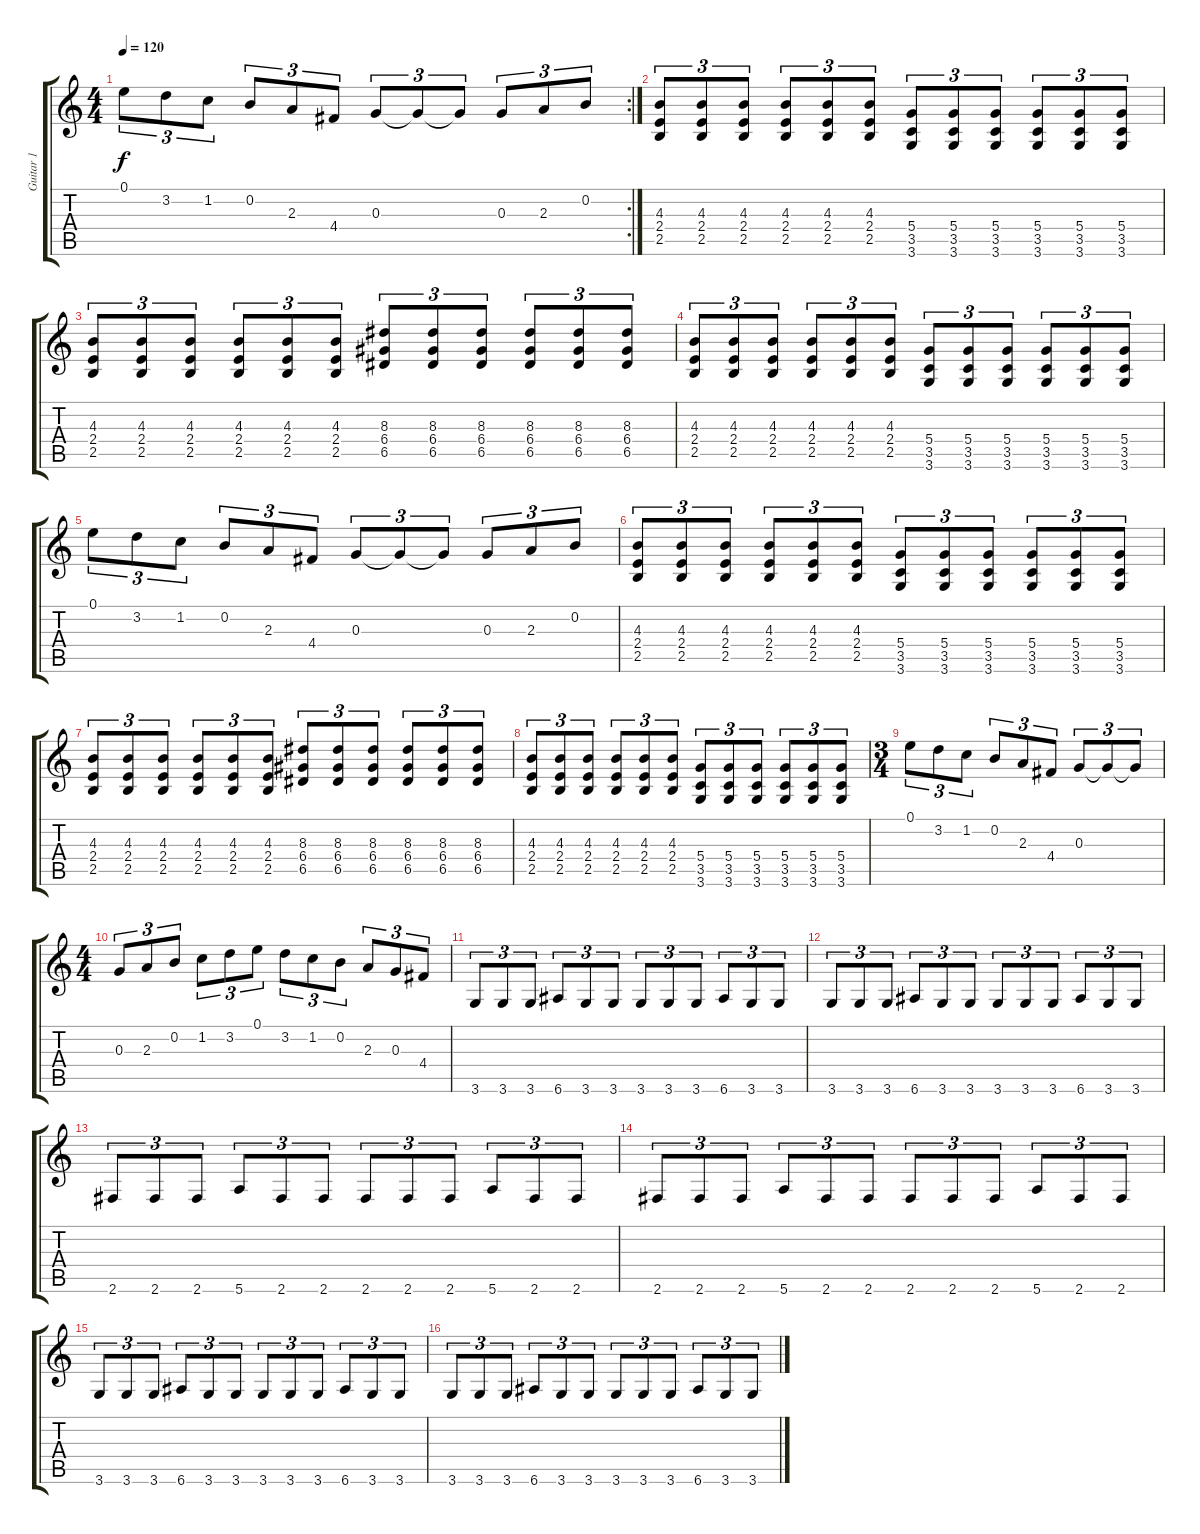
\track ("Guitar 1" "Guitar 1") {instrument distortionguitar}
\staff {score tabs}
\tuning (E4 B3 G3 D3 A2 E2) {hide}
\rc 2
\ts (4 4)
\tempo 120
\clef g2
\ks c
0.1.8{tu (3 2) dy f} 3.2.8{tu (3 2)} 1.2.8{tu (3 2)} 0.2.8{tu (3 2)} 2.3.8{tu (3 2)} 4.4.8{tu (3 2)} 0.3.8{tu (3 2)} 0.3{t}.8{tu (3 2)} 0.3{t}.8{tu (3 2)} 0.3.8{tu (3 2)} 2.3.8{tu (3 2)} 0.2.8{tu (3 2)} |
(4.3 2.4 2.5).8{tu (3 2)} (4.3 2.4 2.5).8{tu (3 2)} (4.3 2.4 2.5).8{tu (3 2)} (4.3 2.4 2.5).8{tu (3 2)} (4.3 2.4 2.5).8{tu (3 2)} (4.3 2.4 2.5).8{tu (3 2)} (5.4 3.5 3.6).8{tu (3 2)} (5.4 3.5 3.6).8{tu (3 2)} (5.4 3.5 3.6).8{tu (3 2)} (5.4 3.5 3.6).8{tu (3 2)} (5.4 3.5 3.6).8{tu (3 2)} (5.4 3.5 3.6).8{tu (3 2)} |
(4.3 2.4 2.5).8{tu (3 2)} (4.3 2.4 2.5).8{tu (3 2)} (4.3 2.4 2.5).8{tu (3 2)} (4.3 2.4 2.5).8{tu (3 2)} (4.3 2.4 2.5).8{tu (3 2)} (4.3 2.4 2.5).8{tu (3 2)} (8.3 6.4 6.5).8{tu (3 2)} (8.3 6.4 6.5).8{tu (3 2)} (8.3 6.4 6.5).8{tu (3 2)} (8.3 6.4 6.5).8{tu (3 2)} (8.3 6.4 6.5).8{tu (3 2)} (8.3 6.4 6.5).8{tu (3 2)} |
(4.3 2.4 2.5).8{tu (3 2)} (4.3 2.4 2.5).8{tu (3 2)} (4.3 2.4 2.5).8{tu (3 2)} (4.3 2.4 2.5).8{tu (3 2)} (4.3 2.4 2.5).8{tu (3 2)} (4.3 2.4 2.5).8{tu (3 2)} (5.4 3.5 3.6).8{tu (3 2)} (5.4 3.5 3.6).8{tu (3 2)} (5.4 3.5 3.6).8{tu (3 2)} (5.4 3.5 3.6).8{tu (3 2)} (5.4 3.5 3.6).8{tu (3 2)} (5.4 3.5 3.6).8{tu (3 2)} |
0.1.8{tu (3 2)} 3.2.8{tu (3 2)} 1.2.8{tu (3 2)} 0.2.8{tu (3 2)} 2.3.8{tu (3 2)} 4.4.8{tu (3 2)} 0.3.8{tu (3 2)} 0.3{t}.8{tu (3 2)} 0.3{t}.8{tu (3 2)} 0.3.8{tu (3 2)} 2.3.8{tu (3 2)} 0.2.8{tu (3 2)} |
(4.3 2.4 2.5).8{tu (3 2)} (4.3 2.4 2.5).8{tu (3 2)} (4.3 2.4 2.5).8{tu (3 2)} (4.3 2.4 2.5).8{tu (3 2)} (4.3 2.4 2.5).8{tu (3 2)} (4.3 2.4 2.5).8{tu (3 2)} (5.4 3.5 3.6).8{tu (3 2)} (5.4 3.5 3.6).8{tu (3 2)} (5.4 3.5 3.6).8{tu (3 2)} (5.4 3.5 3.6).8{tu (3 2)} (5.4 3.5 3.6).8{tu (3 2)} (5.4 3.5 3.6).8{tu (3 2)} |
(4.3 2.4 2.5).8{tu (3 2)} (4.3 2.4 2.5).8{tu (3 2)} (4.3 2.4 2.5).8{tu (3 2)} (4.3 2.4 2.5).8{tu (3 2)} (4.3 2.4 2.5).8{tu (3 2)} (4.3 2.4 2.5).8{tu (3 2)} (8.3 6.4 6.5).8{tu (3 2)} (8.3 6.4 6.5).8{tu (3 2)} (8.3 6.4 6.5).8{tu (3 2)} (8.3 6.4 6.5).8{tu (3 2)} (8.3 6.4 6.5).8{tu (3 2)} (8.3 6.4 6.5).8{tu (3 2)} |
(4.3 2.4 2.5).8{tu (3 2)} (4.3 2.4 2.5).8{tu (3 2)} (4.3 2.4 2.5).8{tu (3 2)} (4.3 2.4 2.5).8{tu (3 2)} (4.3 2.4 2.5).8{tu (3 2)} (4.3 2.4 2.5).8{tu (3 2)} (5.4 3.5 3.6).8{tu (3 2)} (5.4 3.5 3.6).8{tu (3 2)} (5.4 3.5 3.6).8{tu (3 2)} (5.4 3.5 3.6).8{tu (3 2)} (5.4 3.5 3.6).8{tu (3 2)} (5.4 3.5 3.6).8{tu (3 2)} |
\ts (3 4)
0.1.8{tu (3 2)} 3.2.8{tu (3 2)} 1.2.8{tu (3 2)} 0.2.8{tu (3 2)} 2.3.8{tu (3 2)} 4.4.8{tu (3 2)} 0.3.8{tu (3 2)} 0.3{t}.8{tu (3 2)} 0.3{t}.8{tu (3 2)} |
\ts (4 4)
0.3.8{tu (3 2)} 2.3.8{tu (3 2)} 0.2.8{tu (3 2)} 1.2.8{tu (3 2)} 3.2.8{tu (3 2)} 0.1.8{tu (3 2)} 3.2.8{tu (3 2)} 1.2.8{tu (3 2)} 0.2.8{tu (3 2)} 2.3.8{tu (3 2)} 0.3.8{tu (3 2)} 4.4.8{tu (3 2)} |
3.6.8{tu (3 2)} 3.6.8{tu (3 2)} 3.6.8{tu (3 2)} 6.6.8{tu (3 2)} 3.6.8{tu (3 2)} 3.6.8{tu (3 2)} 3.6.8{tu (3 2)} 3.6.8{tu (3 2)} 3.6.8{tu (3 2)} 6.6.8{tu (3 2)} 3.6.8{tu (3 2)} 3.6.8{tu (3 2)} |
3.6.8{tu (3 2)} 3.6.8{tu (3 2)} 3.6.8{tu (3 2)} 6.6.8{tu (3 2)} 3.6.8{tu (3 2)} 3.6.8{tu (3 2)} 3.6.8{tu (3 2)} 3.6.8{tu (3 2)} 3.6.8{tu (3 2)} 6.6.8{tu (3 2)} 3.6.8{tu (3 2)} 3.6.8{tu (3 2)} |
2.6.8{tu (3 2)} 2.6.8{tu (3 2)} 2.6.8{tu (3 2)} 5.6.8{tu (3 2)} 2.6.8{tu (3 2)} 2.6.8{tu (3 2)} 2.6.8{tu (3 2)} 2.6.8{tu (3 2)} 2.6.8{tu (3 2)} 5.6.8{tu (3 2)} 2.6.8{tu (3 2)} 2.6.8{tu (3 2)} |
2.6.8{tu (3 2)} 2.6.8{tu (3 2)} 2.6.8{tu (3 2)} 5.6.8{tu (3 2)} 2.6.8{tu (3 2)} 2.6.8{tu (3 2)} 2.6.8{tu (3 2)} 2.6.8{tu (3 2)} 2.6.8{tu (3 2)} 5.6.8{tu (3 2)} 2.6.8{tu (3 2)} 2.6.8{tu (3 2)} |
3.6.8{tu (3 2)} 3.6.8{tu (3 2)} 3.6.8{tu (3 2)} 6.6.8{tu (3 2)} 3.6.8{tu (3 2)} 3.6.8{tu (3 2)} 3.6.8{tu (3 2)} 3.6.8{tu (3 2)} 3.6.8{tu (3 2)} 6.6.8{tu (3 2)} 3.6.8{tu (3 2)} 3.6.8{tu (3 2)} |
3.6.8{tu (3 2)} 3.6.8{tu (3 2)} 3.6.8{tu (3 2)} 6.6.8{tu (3 2)} 3.6.8{tu (3 2)} 3.6.8{tu (3 2)} 3.6.8{tu (3 2)} 3.6.8{tu (3 2)} 3.6.8{tu (3 2)} 6.6.8{tu (3 2)} 3.6.8{tu (3 2)} 3.6.8{tu (3 2)}
